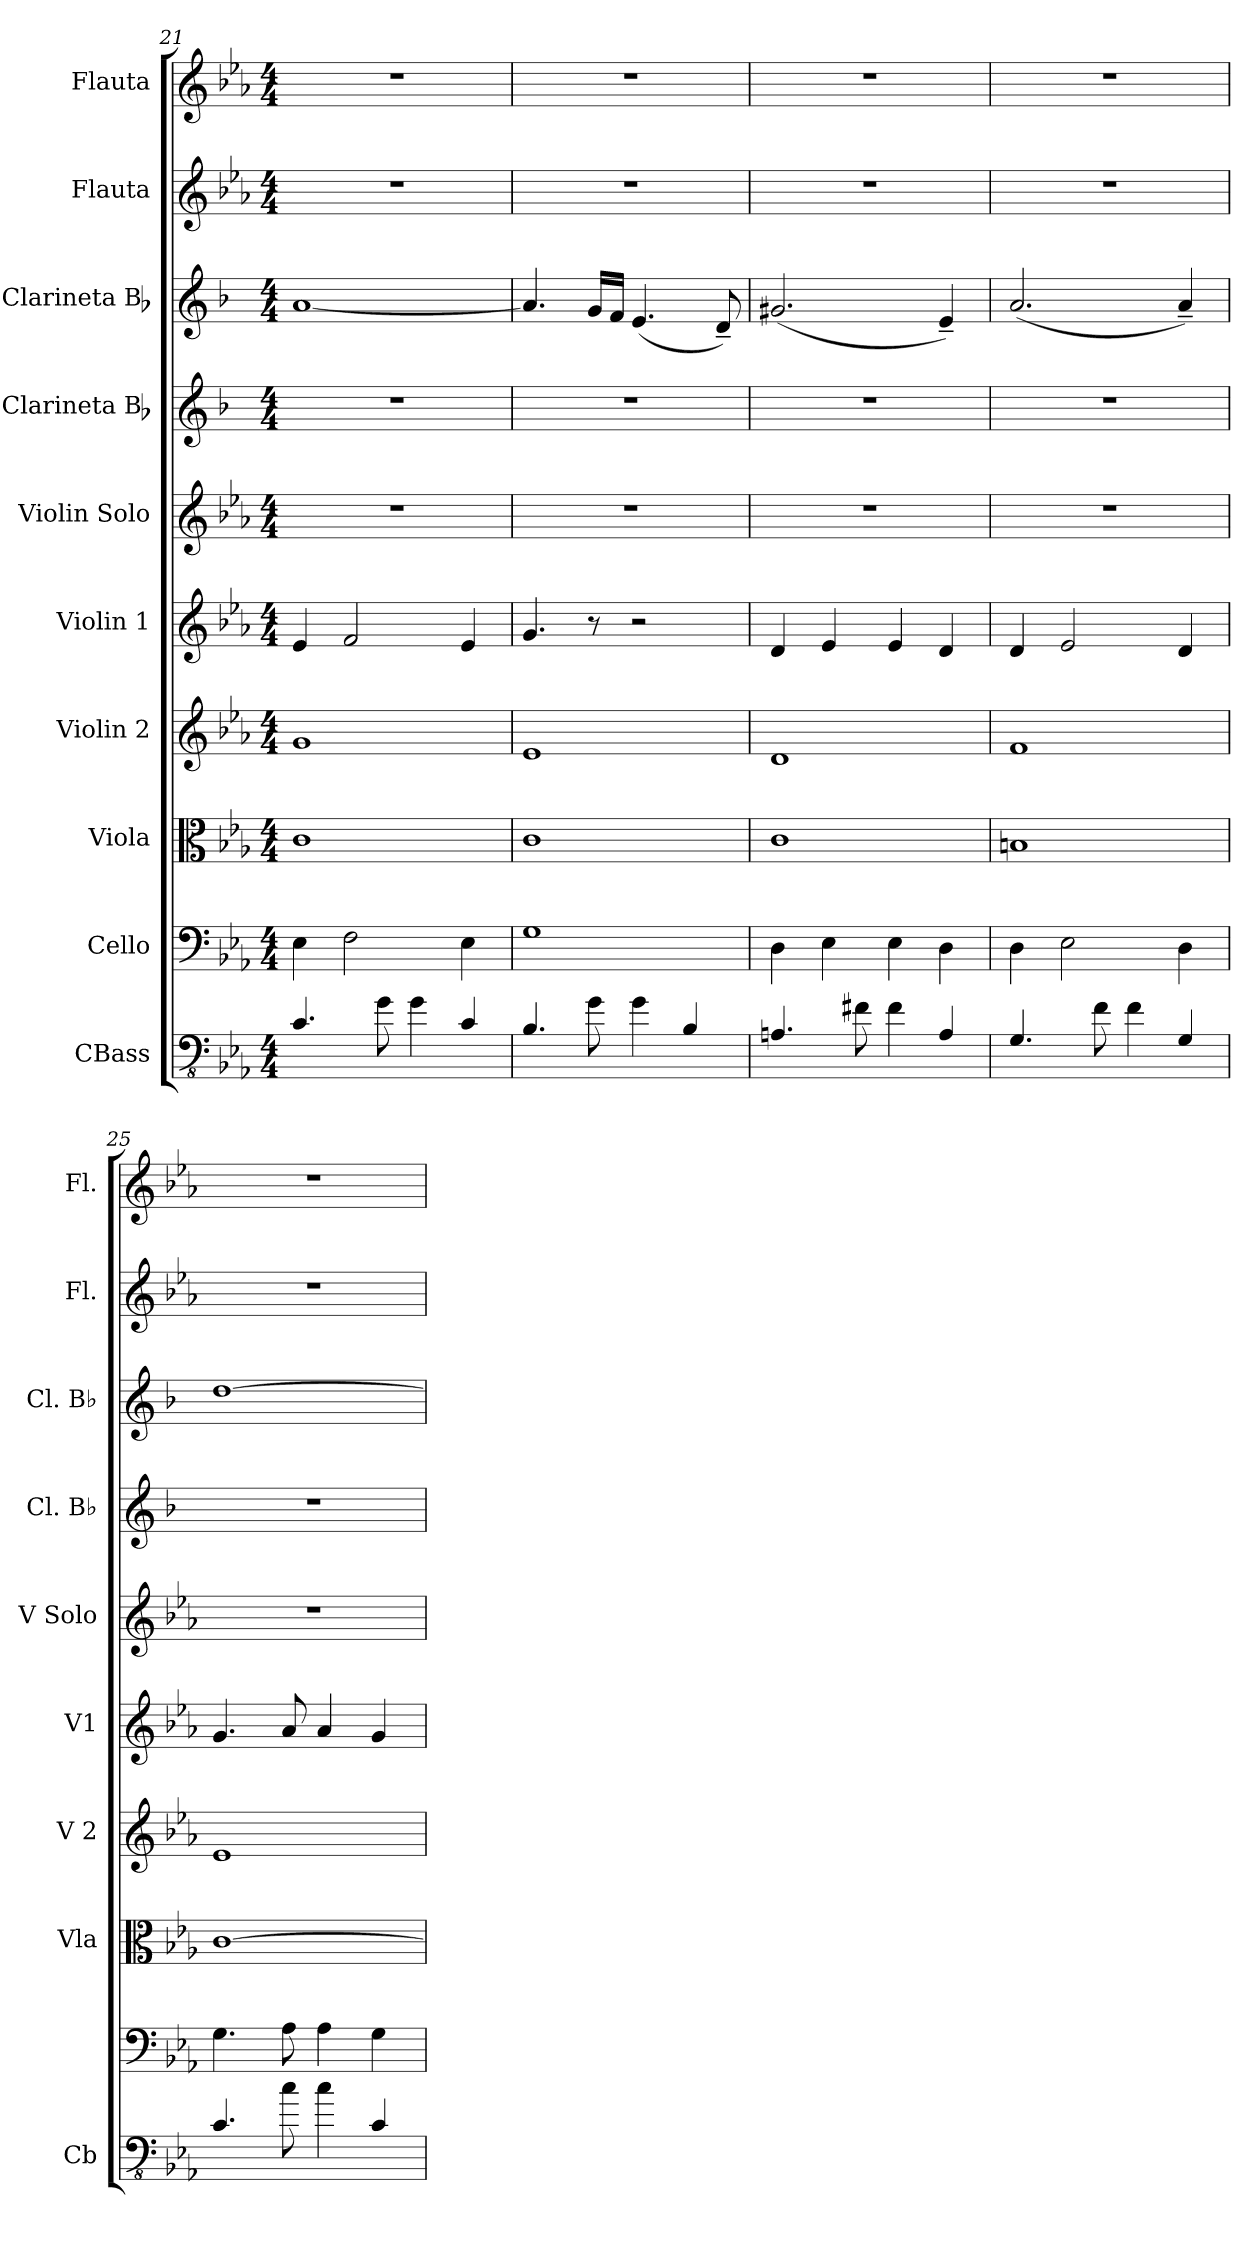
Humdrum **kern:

**kern	**kern	**kern	**kern	**kern	**kern	**kern	**kern	**kern	**kern
*part10	*part9	*part8	*part7	*part6	*part5	*part4	*part3	*part2	*part1
*staff10	*staff9	*staff8	*staff7	*staff6	*staff5	*staff4	*staff3	*staff2	*staff1
*I"CBass	*I"Cello	*I"Viola	*I"Violin 2	*I"Violin 1	*I"Violin Solo	*I"Clarineta Bb	*I"Clarineta Bb	*I"Flauta	*I"Flauta
*I'Cb	*	*I'Vla	*I'V 2	*I'V1	*I'V Solo	*I'Cl. Bb	*I'Cl. Bb	*I'Fl.	*I'Fl.
*clefFv4	*clefF4	*clefC3	*clefG2	*clefG2	*clefG2	*clefG2	*clefG2	*clefG2	*clefG2
*ITrd7c12	*	*	*	*	*	*ITrd1c2	*ITrd1c2	*	*
*k[b-e-a-]	*k[b-e-a-]	*k[b-e-a-]	*k[b-e-a-]	*k[b-e-a-]	*k[b-e-a-]	*k[b-e-a-]	*k[b-e-a-]	*k[b-e-a-]	*k[b-e-a-]
*M4/4	*M4/4	*M4/4	*M4/4	*M4/4	*M4/4	*M4/4	*M4/4	*M4/4	*M4/4
=21	=21	=21	=21	=21	=21	=21	=21	=21	=21
4.CC/	4E-\	1c	1g	4e-/	1r	1r	[1g	1r	1r
.	2F\	.	.	2f/	.	.	.	.	.
8GG\	.	.	.	.	.	.	.	.	.
4GG\	.	.	.	.	.	.	.	.	.
4CC/	4E-\	.	.	4e-/	.	.	.	.	.
=22	=22	=22	=22	=22	=22	=22	=22	=22	=22
4.BBB-/	1G	1c	1e-	4.g/	1r	1r	4.g/]	1r	1r
8GG\	.	.	.	8r	.	.	16f/LL	.	.
.	.	.	.	.	.	.	16e-/JJ	.	.
4GG\	.	.	.	2r	.	.	(4.d/	.	.
4BBB-/	.	.	.	.	.	.	.	.	.
.	.	.	.	.	.	.	8c~/)	.	.
=23	=23	=23	=23	=23	=23	=23	=23	=23	=23
4.AAAn/	4D\	1c	1d	4d/	1r	1r	(2.f#X/	1r	1r
.	4E-\	.	.	4e-/	.	.	.	.	.
8FF#X\	.	.	.	.	.	.	.	.	.
4FF#\	4E-\	.	.	4e-/	.	.	.	.	.
4AAA/	4D\	.	.	4d/	.	.	4d~/)	.	.
=24	=24	=24	=24	=24	=24	=24	=24	=24	=24
4.GGG/	4D\	1Bn	1f	4d/	1r	1r	(2.g/	1r	1r
.	2E-\	.	.	2e-/	.	.	.	.	.
8FF\	.	.	.	.	.	.	.	.	.
4FF\	.	.	.	.	.	.	.	.	.
4GGG/	4D\	.	.	4d/	.	.	4g~/)	.	.
=25	=25	=25	=25	=25	=25	=25	=25	=25	=25
4.CC/	4.G\	[1c	1e-	4.g/	1r	1r	[1cc	1r	1r
8C\	8A-\	.	.	8a-/	.	.	.	.	.
4C\	4A-\	.	.	4a-/	.	.	.	.	.
4CC/	4G\	.	.	4g/	.	.	.	.	.
=	=	=	=	=	=	=	=	=	=
*-	*-	*-	*-	*-	*-	*-	*-	*-	*-
